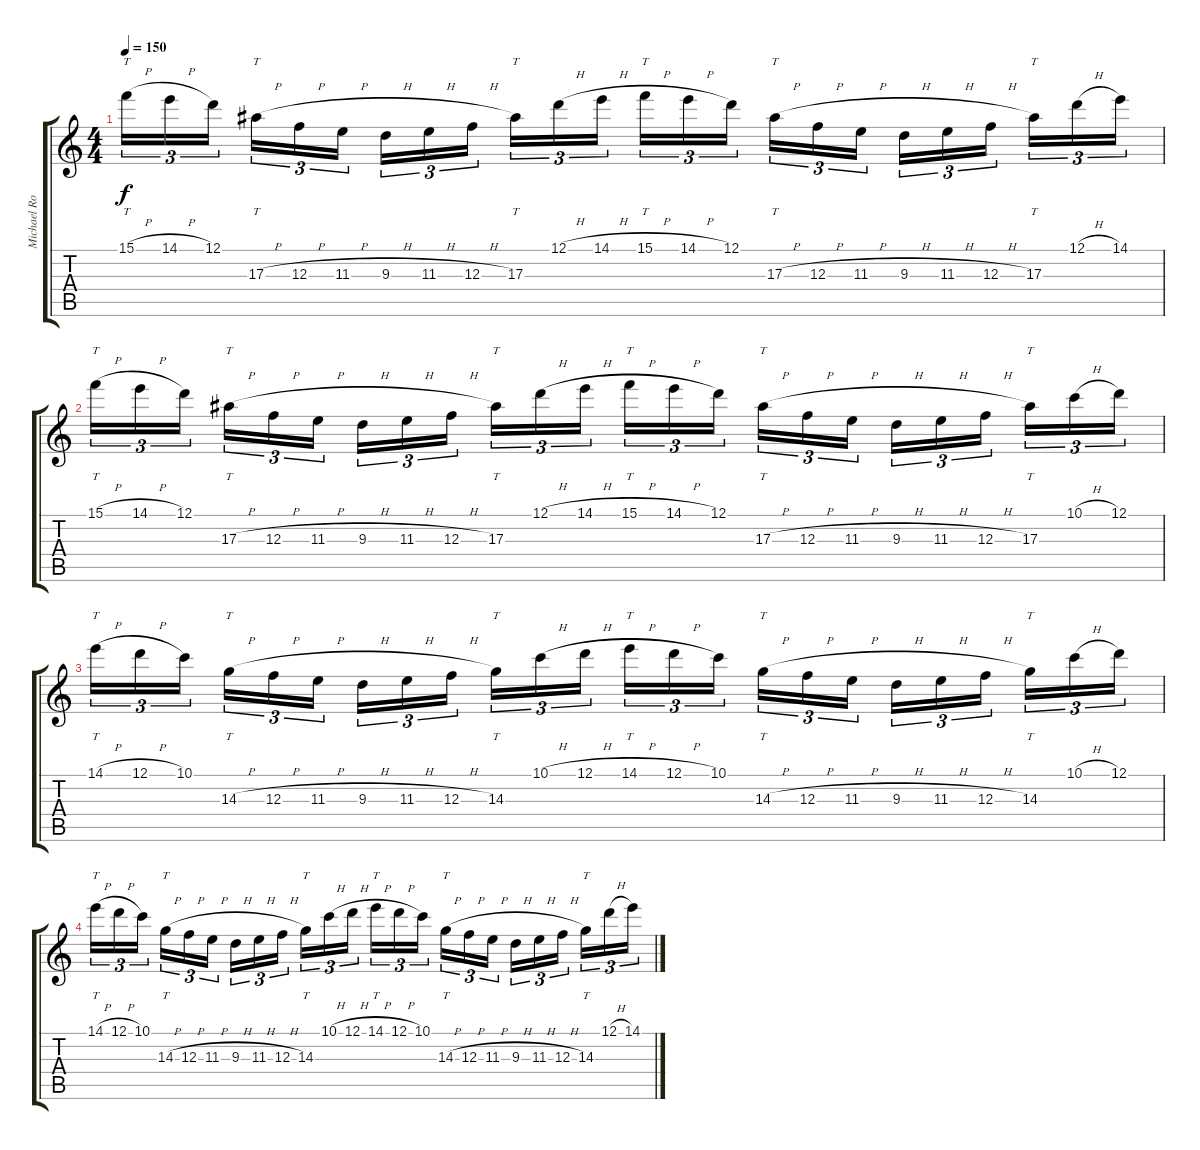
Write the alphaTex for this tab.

\track ("Michael Romeo" "Michael Ro") {instrument distortionguitar}
\staff {score tabs}
\tuning (D4 A3 F3 C3 G2 D2) {hide}
\ts (4 4)
\tempo 150
\clef g2
\ks c
15.1{h}.16{tt tu (3 2) dy f} 14.1{h}.16{tu (3 2)} 12.1.16{tu (3 2)} 17.3{h}.16{tt tu (3 2)} 12.3{h}.16{tu (3 2)} 11.3{h}.16{tu (3 2)} 9.3{h}.16{tu (3 2)} 11.3{h}.16{tu (3 2)} 12.3{h}.16{tu (3 2)} 17.3.16{tt tu (3 2)} 12.1{h}.16{tu (3 2)} 14.1{h}.16{tu (3 2)} 15.1{h}.16{tt tu (3 2)} 14.1{h}.16{tu (3 2)} 12.1.16{tu (3 2)} 17.3{h}.16{tt tu (3 2)} 12.3{h}.16{tu (3 2)} 11.3{h}.16{tu (3 2)} 9.3{h}.16{tu (3 2)} 11.3{h}.16{tu (3 2)} 12.3{h}.16{tu (3 2)} 17.3.16{tt tu (3 2)} 12.1{h}.16{tu (3 2)} 14.1.16{tu (3 2)} |
15.1{h}.16{tt tu (3 2)} 14.1{h}.16{tu (3 2)} 12.1.16{tu (3 2)} 17.3{h}.16{tt tu (3 2)} 12.3{h}.16{tu (3 2)} 11.3{h}.16{tu (3 2)} 9.3{h}.16{tu (3 2)} 11.3{h}.16{tu (3 2)} 12.3{h}.16{tu (3 2)} 17.3.16{tt tu (3 2)} 12.1{h}.16{tu (3 2)} 14.1{h}.16{tu (3 2)} 15.1{h}.16{tt tu (3 2)} 14.1{h}.16{tu (3 2)} 12.1.16{tu (3 2)} 17.3{h}.16{tt tu (3 2)} 12.3{h}.16{tu (3 2)} 11.3{h}.16{tu (3 2)} 9.3{h}.16{tu (3 2)} 11.3{h}.16{tu (3 2)} 12.3{h}.16{tu (3 2)} 17.3.16{tt tu (3 2)} 10.1{h}.16{tu (3 2)} 12.1.16{tu (3 2)} |
14.1{h}.16{tt tu (3 2)} 12.1{h}.16{tu (3 2)} 10.1.16{tu (3 2)} 14.3{h}.16{tt tu (3 2)} 12.3{h}.16{tu (3 2)} 11.3{h}.16{tu (3 2)} 9.3{h}.16{tu (3 2)} 11.3{h}.16{tu (3 2)} 12.3{h}.16{tu (3 2)} 14.3.16{tt tu (3 2)} 10.1{h}.16{tu (3 2)} 12.1{h}.16{tu (3 2)} 14.1{h}.16{tt tu (3 2)} 12.1{h}.16{tu (3 2)} 10.1.16{tu (3 2)} 14.3{h}.16{tt tu (3 2)} 12.3{h}.16{tu (3 2)} 11.3{h}.16{tu (3 2)} 9.3{h}.16{tu (3 2)} 11.3{h}.16{tu (3 2)} 12.3{h}.16{tu (3 2)} 14.3.16{tt tu (3 2)} 10.1{h}.16{tu (3 2)} 12.1.16{tu (3 2)} |
14.1{h}.16{tt tu (3 2)} 12.1{h}.16{tu (3 2)} 10.1.16{tu (3 2)} 14.3{h}.16{tt tu (3 2)} 12.3{h}.16{tu (3 2)} 11.3{h}.16{tu (3 2)} 9.3{h}.16{tu (3 2)} 11.3{h}.16{tu (3 2)} 12.3{h}.16{tu (3 2)} 14.3.16{tt tu (3 2)} 10.1{h}.16{tu (3 2)} 12.1{h}.16{tu (3 2)} 14.1{h}.16{tt tu (3 2)} 12.1{h}.16{tu (3 2)} 10.1.16{tu (3 2)} 14.3{h}.16{tt tu (3 2)} 12.3{h}.16{tu (3 2)} 11.3{h}.16{tu (3 2)} 9.3{h}.16{tu (3 2)} 11.3{h}.16{tu (3 2)} 12.3{h}.16{tu (3 2)} 14.3.16{tt tu (3 2)} 12.1{h}.16{tu (3 2)} 14.1.16{tu (3 2)}
